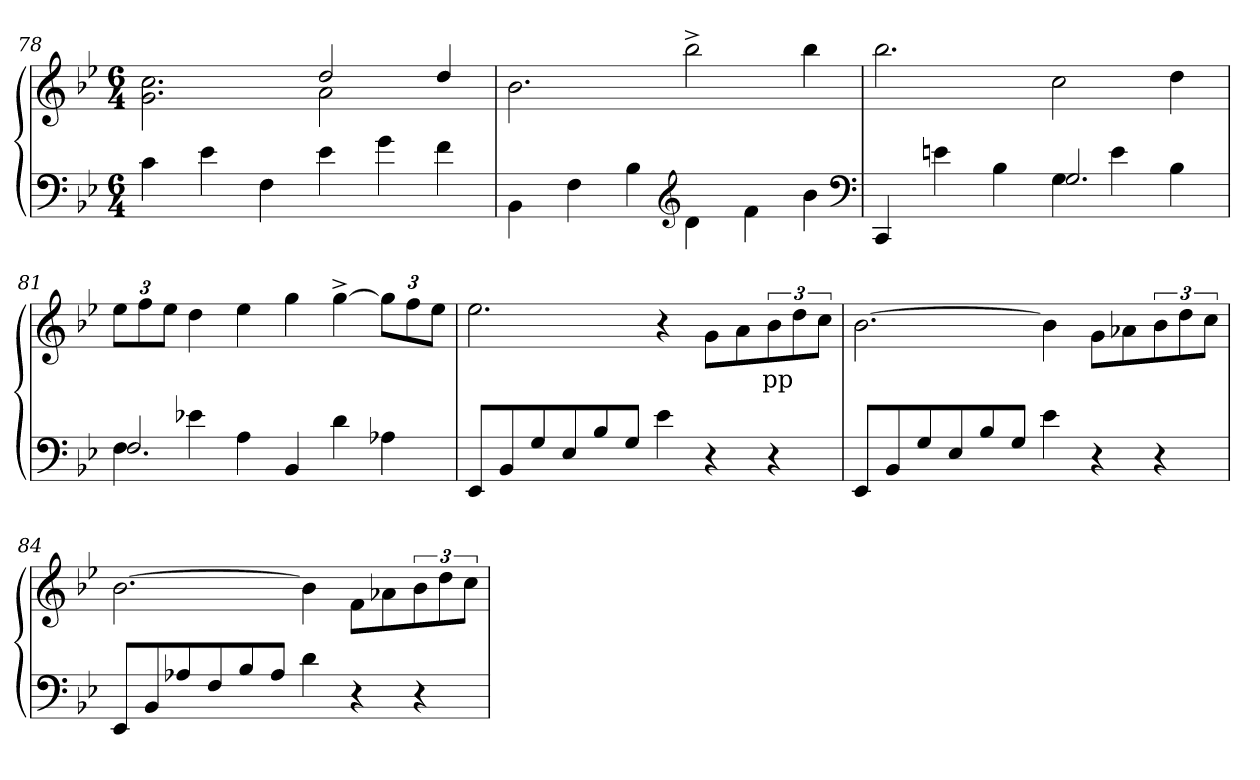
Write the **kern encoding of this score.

**kern	**kern	**text
*part2	*part1	*part1
*staff2	*staff1	*staff1
*clefF4	*clefG2	*
*k[b-e-]	*k[b-e-]	*
*M6/4	*M6/4	*
=78	=78	=78
*	*^	*
4c	2.cc\ 2.g	2.ryy	.
4e-	.	.	.
4F	.	.	.
4e-	2dd	2a	.
4g	.	.	.
4f	4dd/	4ryy	.
*	*v	*v	*
=79	=79	=79
4BB-\	2.b-	.
4F	.	.
4B-	.	.
*clefG2	*	*
4d\	2bb-^>	.
4f\	.	.
4b-	4bb-	.
*clefF4	*	*
=80	=80	=80
*^	*	*
4CC	2.ryy	2.bb-	.
4en	.	.	.
4B-	.	.	.
4G\	2.G/	2cc	.
4e\	.	.	.
4B-\	.	4dd	.
=81	=81	=81	=81
4F\	2.F/	12ee-L	.
.	.	12ff	.
.	.	12ee-J	.
4e-X\	.	4dd	.
4A\	.	4ee-	.
4BB-	2.ryy	4gg	.
4d\	.	[4gg^>	.
4A-X\	.	12ggL]	.
.	.	12ff	.
.	.	12ee-J	.
*v	*v	*	*
=82	=82	=82
8EE-L	2.ee-	.
8BB-	.	.
8G	.	.
8E-	.	.
8B-	.	.
8GJ	.	.
4e-	4r	.
4r	8gL	.
.	8a	.
4r	12b-	pp
.	12dd	.
.	12ccJ	.
=83	=83	=83
8EE-L	[2.b-	.
8BB-	.	.
8G	.	.
8E-	.	.
8B-	.	.
8GJ	.	.
4e-	4b-]	.
4r	8gL	.
.	8a-X	.
4r	12b-	.
.	12dd	.
.	12ccJ	.
=84	=84	=84
8EE-L	[2.b-	.
8BB-	.	.
8A-X	.	.
8F	.	.
8B-	.	.
8A-J	.	.
4d	4b-]	.
4r	8f\L	.
.	8a-X	.
4r	12b-	.
.	12dd	.
.	12ccJ	.
=	=	=
*-	*-	*-
